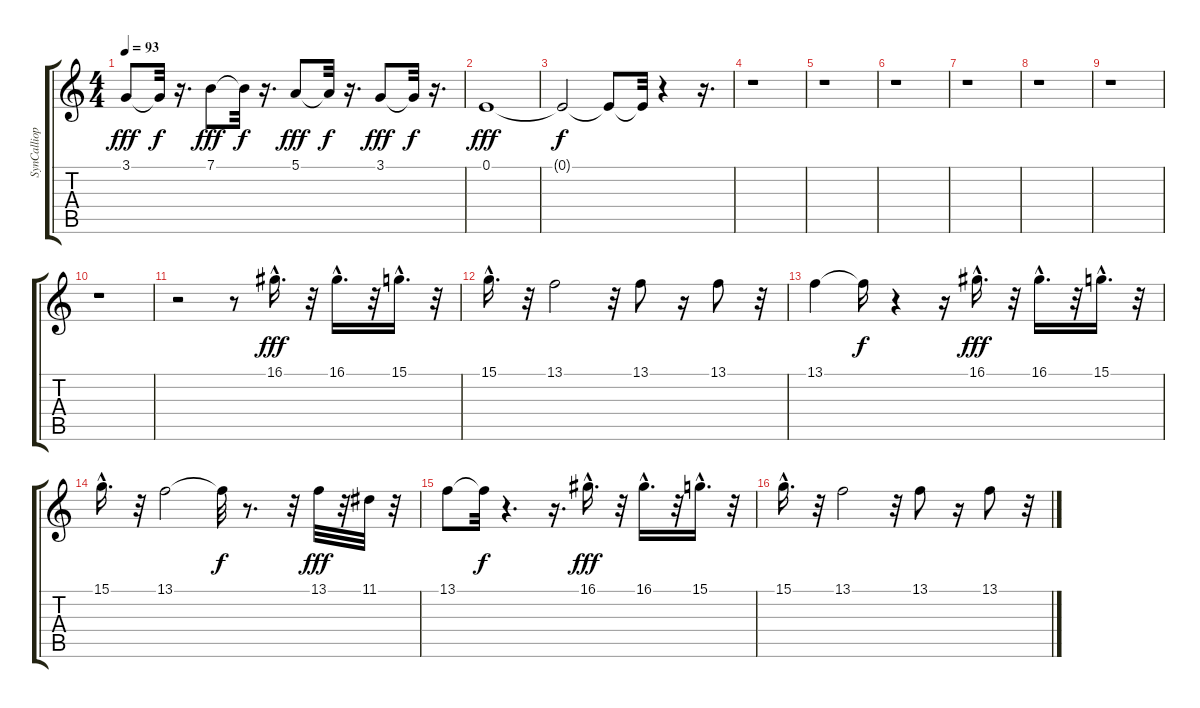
\track ("SynCalliop" "SynCalliop") {instrument lead3calliope}
\staff {score tabs}
\tuning (E4 B3 G3 D3 A2 E2) {hide}
\ts (4 4)
\tempo 93
\clef g2
\ks c
3.1.8{dy fff} 3.1{t}.32{dy f} r.16{d} 7.1.8{dy fff} 7.1{t}.32{dy f} r.16{d} 5.1.8{dy fff} 5.1{t}.32{dy f} r.16{d} 3.1.8{dy fff} 3.1{t}.32{dy f} r.16{d} |
0.1.1{dy fff} |
0.1{t}.2{dy f} 0.1{t}.8 0.1{t}.32 r.4 r.16{d} |
r.1 |
r.1 |
r.1 |
r.1 |
r.1 |
r.1 |
r.1 |
r.2 r.8 16.1{hac}.16{d dy fff} r.32 16.1{hac}.16{d} r.32 15.1{hac}.16{d} r.32 |
15.1{hac}.16{d} r.32 13.1.2 r.32 13.1.8 r.16 13.1.8 r.32 |
13.1.4 13.1{t}.16{dy f} r.4 r.16 16.1{hac}.16{d dy fff} r.32 16.1{hac}.16{d} r.32 15.1{hac}.16{d} r.32 |
15.1{hac}.16{d} r.32 13.1.2 13.1{t}.32{dy f} r.8{d} r.32 13.1.32{dy fff} r.32 11.1.32 r.32 |
13.1.8 13.1{t}.32{dy f} r.4{d} r.16{d} 16.1{hac}.16{d dy fff} r.32 16.1{hac}.16{d} r.32 15.1{hac}.16{d} r.32 |
15.1{hac}.16{d} r.32 13.1.2 r.32 13.1.8 r.16 13.1.8 r.32
